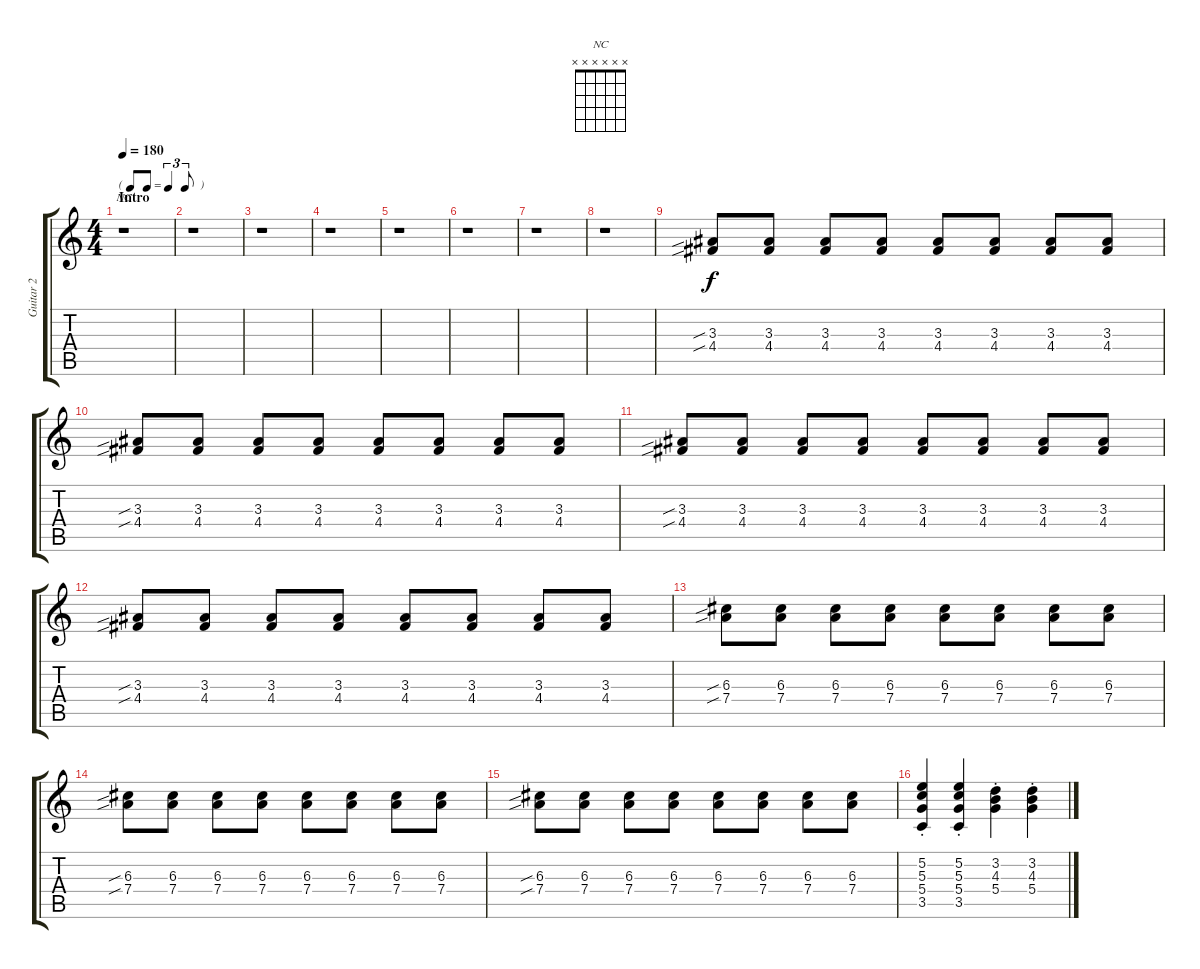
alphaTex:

\track ("Guitar 2" "Guitar 2") {instrument overdrivenguitar}
\staff {score tabs}
\tuning (E4 B3 G3 D3 A2 E2) {hide}
\chord ("NC" x x x x x x)
\ts (4 4)
\tf triplet8th
\section ("" "Intro")
\tempo 180
\clef g2
\ks c
r.1{ch "NC" dy f instrument overdrivenguitar} |
r.1 |
r.1 |
r.1 |
r.1 |
r.1 |
r.1 |
r.1 |
(3.3{sib} 4.4{sib}).8 (3.3 4.4).8 (3.3 4.4).8 (3.3 4.4).8 (3.3 4.4).8 (3.3 4.4).8 (3.3 4.4).8 (3.3 4.4).8 |
(3.3{sib} 4.4{sib}).8 (3.3 4.4).8 (3.3 4.4).8 (3.3 4.4).8 (3.3 4.4).8 (3.3 4.4).8 (3.3 4.4).8 (3.3 4.4).8 |
(3.3{sib} 4.4{sib}).8 (3.3 4.4).8 (3.3 4.4).8 (3.3 4.4).8 (3.3 4.4).8 (3.3 4.4).8 (3.3 4.4).8 (3.3 4.4).8 |
(3.3{sib} 4.4{sib}).8 (3.3 4.4).8 (3.3 4.4).8 (3.3 4.4).8 (3.3 4.4).8 (3.3 4.4).8 (3.3 4.4).8 (3.3 4.4).8 |
(6.3{sib} 7.4{sib}).8 (6.3 7.4).8 (6.3 7.4).8 (6.3 7.4).8 (6.3 7.4).8 (6.3 7.4).8 (6.3 7.4).8 (6.3 7.4).8 |
(6.3{sib} 7.4{sib}).8 (6.3 7.4).8 (6.3 7.4).8 (6.3 7.4).8 (6.3 7.4).8 (6.3 7.4).8 (6.3 7.4).8 (6.3 7.4).8 |
(6.3{sib} 7.4{sib}).8 (6.3 7.4).8 (6.3 7.4).8 (6.3 7.4).8 (6.3 7.4).8 (6.3 7.4).8 (6.3 7.4).8 (6.3 7.4).8 |
(5.2{st} 5.3 5.4 3.5).4 (5.2{st} 5.3 5.4 3.5).4 (3.2{st} 4.3 5.4).4 (3.2{st} 4.3 5.4).4
